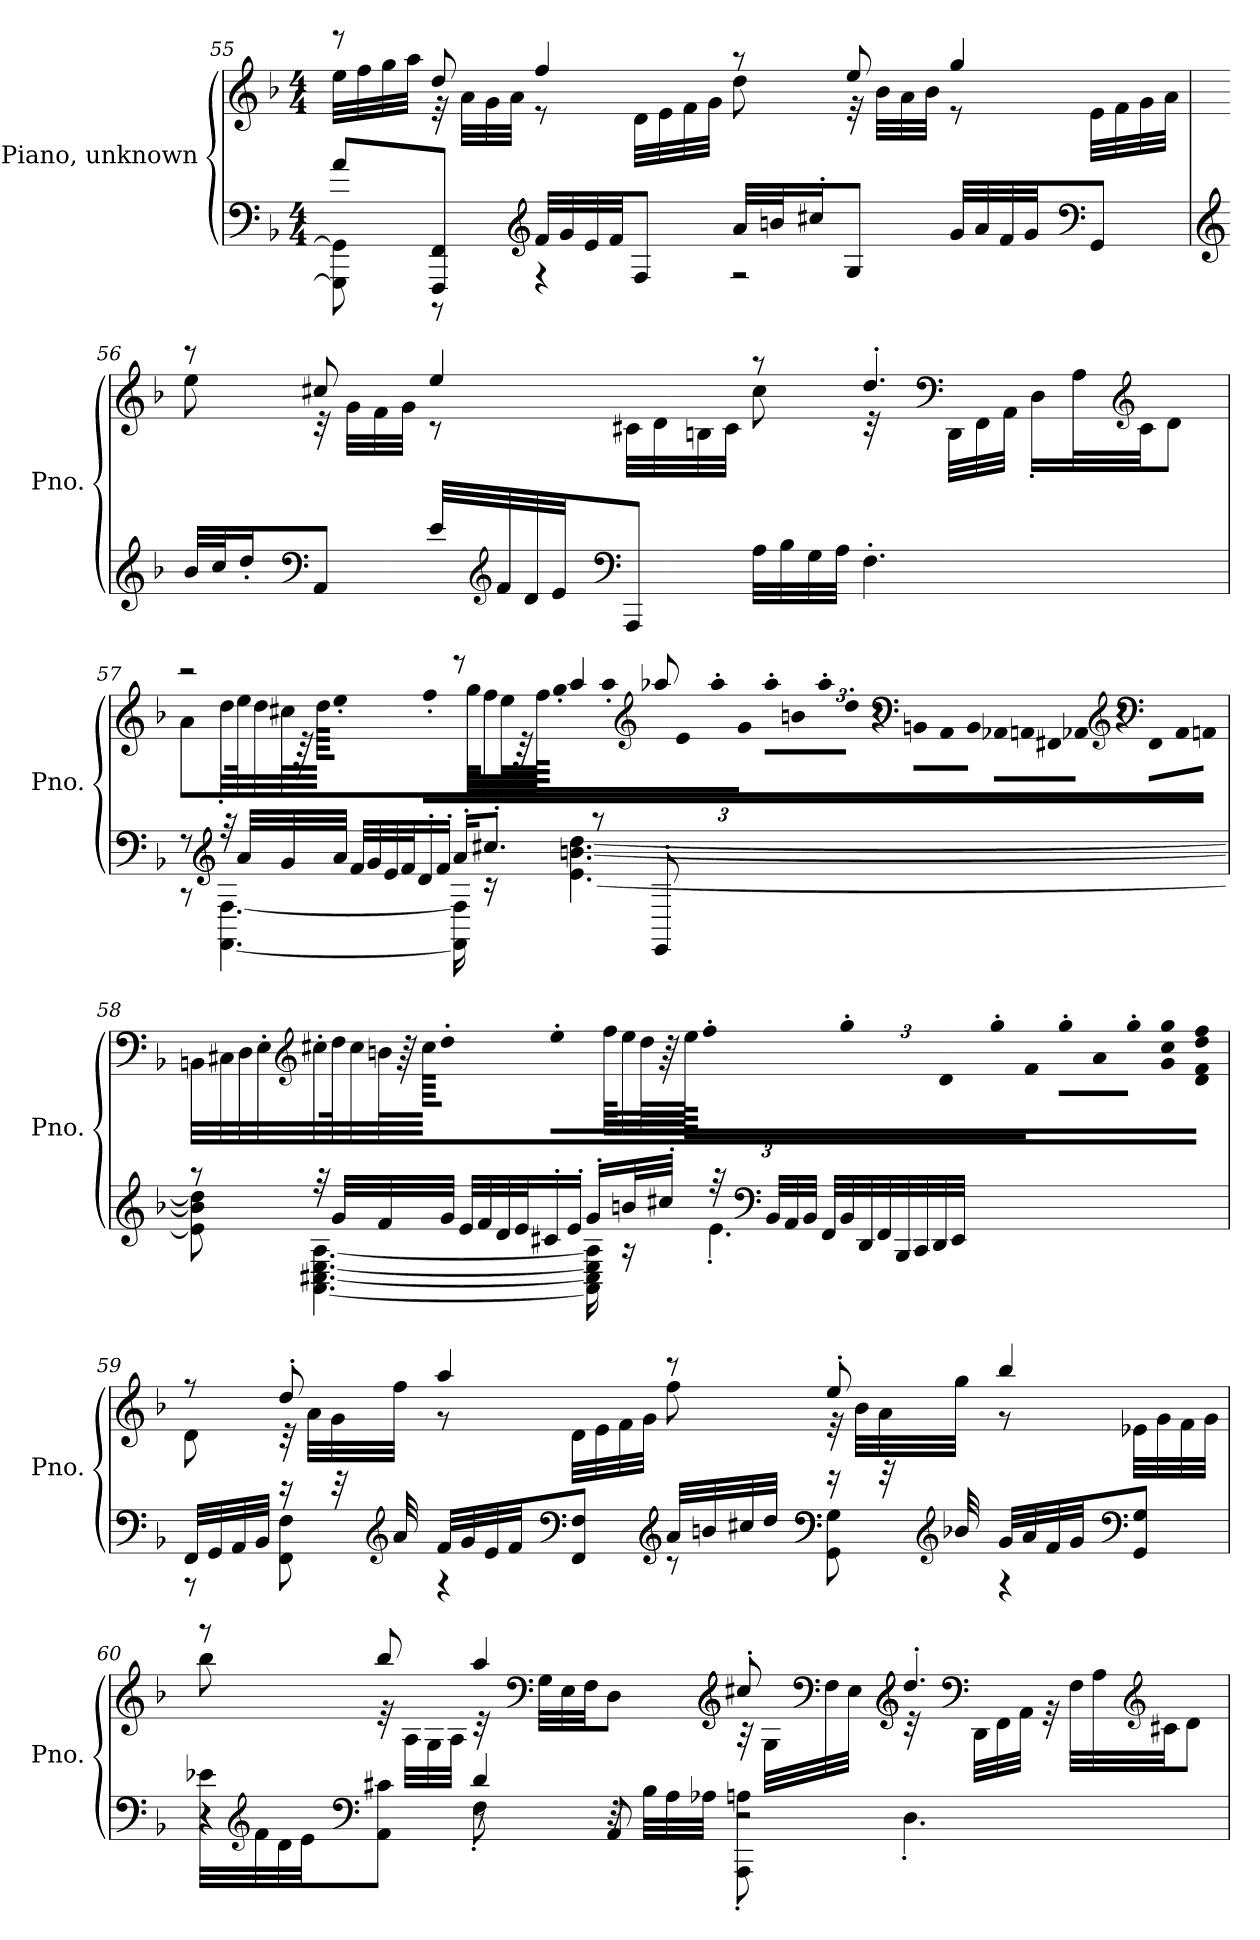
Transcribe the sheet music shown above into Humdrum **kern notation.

**kern	**kern
*part1	*part1
*staff2	*staff1
*I"Piano, unknown	*
*I'Pno.	*
!!LO:LB:g=z
*clefF4	*clefG2
*k[b-]	*k[b-]
*M4/4	*M4/4
=55	=55
*^	*^
8a/L	8GGG\] 8GG\]	8r	32ee\LLL
.	.	.	32ff\
.	.	.	32gg\
.	.	.	32aa\JJJ
8FFF/ 8FF/J	8r	8dd/	32r
.	.	.	32a\LLL
.	.	.	32g\
.	.	.	32a\JJJ
*clefG2	*	*	*
32f/LLL	4r	4ff/	8r
32g/	.	.	.
32e/	.	.	.
32f/JJ	.	.	.
8F/J	.	.	32d\LLL
.	.	.	32e\
.	.	.	32f\
.	.	.	32g\JJJ
32a/LLL	2r	8r	8dd\
32bn/J	.	.	.
16cc#X'/J	.	.	.
8G/J	.	8ee/	32r
.	.	.	32b-\LLL
.	.	.	32a\
.	.	.	32b-\JJJ
32g/LLL	.	4gg/	8r
32a/	.	.	.
32f/	.	.	.
32g/JJ	.	.	.
*clefF4	*	*	*
8GG/J	.	.	32e\LLL
.	.	.	32f\
.	.	.	32g\
.	.	.	32a\JJJ
*v	*v	*	*
!!LO:PB:g=z	!!
=56	=56	=56
*clefG2	*	*
32b-/LLL	8r	8ee\
32cc/J	.	.
16dd'/J	.	.
*clefF4	*	*
8AA/J	8cc#X/	32r
.	.	32g\LLL
.	.	32f\
.	.	32g\JJJ
32e/LLL	4ee/	8r
*clefG2	*	*
32f/	.	.
32d/	.	.
32e/JJ	.	.
*clefF4	*	*
8AAA/J	.	32c#X\LLL
.	.	32d\
.	.	32Bn\
.	.	32c#\JJJ
32A\LLL	8r	8cc#\
32B-\	.	.
32G\	.	.
32A\JJJ	.	.
4.F'\	4.dd'/	32r
*	*clefF4	*
.	.	32DD\LLL
.	.	32FF\
.	.	32AA\JJJ
.	.	16D'\LL
.	.	32A\L
*	*clefG2	*
.	.	32c#\JJ
.	.	8d\J
!!LO:LB:g=z	!!
=57	=57	=57
*^	*	*
8r	8r	2r	8a\L
*clefG2	*	*	*
32r	[4.FF\ [4.F\	.	32dd'\LL
*	*	*	*Xbrackettup
32a/LLL	.	.	96ee\K
.	.	.	48dd\
*	*	*	*brackettup
32g/	.	.	96cc#X\JJJk
.	.	.	96r
.	.	.	96dd\KLLL
32a/JJJ	.	.	32ee'\JJJ
32f/LLL	.	.	32ff'\LLL
*	*	*	*Xbrackettup
32g/	.	.	96gg\K
.	.	.	48ff\
*	*	*	*brackettup
32e/	.	.	96ee\JJJk
.	.	.	96r
.	.	.	96ff\KLLL
32f/J	.	.	32gg'\
16d'/	.	.	32aa'\
.	.	.	32e\
16f'/JJ	.	.	32aa'\
.	.	.	32g\JJJ
16a'/KL	16FF\] 16F\]	8r	32aa'\LLL
.	.	.	32bn\
8.cc#X'/J	16r	.	32aa'\
.	.	.	32dd'\JJJ
.	[4.e\ [4.bn\ [4.dd\	4aa/	32r
*	*	*clefF4	*
.	.	.	32BBn\LLL
.	.	.	32AA\
.	.	.	32BB\JJJ
8r	.	.	32AA-X\LLL
.	.	.	32AAn\
.	.	.	32FF#X\
.	.	.	32AA-X\JJJ
*	*	*clefG2	*
8EE'/	.	8aa-X/	32r
*	*	*clefF4	*
.	.	.	32FF#\LLL
.	.	.	32AA-\
.	.	.	32AAn\JJJ
*	*	*v	*v
!!LO:LB:g=z
=58	=58	=58
8r	8e\] 8b\] 8dd\]	32BBn\LLL
.	.	32C#X\
.	.	32D\
.	.	32E'\
*	*	*clefG2
32r	[4.AA\ [4.C#X\ [4.E\ [4.A\	32cc#X'\
*	*	*Xbrackettup
32g/LLL	.	96dd\K
.	.	48cc#\
*	*	*brackettup
32f/	.	96bn\JJJk
.	.	96r
.	.	96cc#\KLLL
32g/JJJ	.	32dd'\JJJ
32e/LLL	.	32ee'\LLL
*	*	*Xbrackettup
32f/	.	96ff\K
.	.	48ee\
*	*	*brackettup
32d/	.	96dd\JJJk
.	.	96r
.	.	96ee\KLLL
32e/J	.	32ff'\
16c#X'/	.	32gg'\
.	.	32d\
16e'/JJ	.	32gg'\
.	.	32f\JJJ
16g'/LL	16AA\] 16C#\] 16E\] 16A\]	32gg'\LLL
.	.	32a\J
32bn/L	16r	16gg'\JJ
32cc#X'/JJJ	.	.
32r	4.e'\	4g\ 4cc#\ 4gg\
*clefF4	*	*
32BB-/LLL	.	.
32AA/	.	.
32BB-/JJJ	.	.
32FF/LLL	.	.
32BB-/	.	.
32DD/	.	.
32FF/	.	.
32BBB-/	.	8d/ 8f/ 8dd/ 8ff/
32CC/	.	.
32DD/	.	.
32EE/JJJ	.	.
!!LO:LB:g=z
=59	=59	=59
*	*	*^
32FF/LLL	8r	8r	8d\
32GG/	.	.	.
32AA/	.	.	.
32BB-/JJJ	.	.	.
16r	8FF\ 8F\	8dd'/	32r
.	.	.	32a\LLL
32r	.	.	32g\
*clefG2	*	*	*
32a/	.	.	32ff\JJJ
32f/LLL	4r	4aa/	8r
32g/	.	.	.
32e/	.	.	.
32f/JJ	.	.	.
*clefF4	*	*	*
8FF/ 8F/J	.	.	32d\LLL
.	.	.	32e\
.	.	.	32f\
.	.	.	32g\JJJ
*clefG2	*	*	*
32a/LLL	8r	8r	8ff\
32bn/	.	.	.
32cc#X/	.	.	.
32dd/JJJ	.	.	.
*clefF4	*	*	*
16r	8GG\ 8G\	8ee'/	32r
.	.	.	32b-\LLL
32r	.	.	32a\
*clefG2	*	*	*
32b-X/	.	.	32gg\JJJ
32g/LLL	4r	4bb-/	8r
32a/	.	.	.
32f/	.	.	.
32g/JJ	.	.	.
*clefF4	*	*	*
8GG/ 8G/J	.	.	32e-X\LLL
.	.	.	32g\
.	.	.	32f\
.	.	.	32g\JJJ
!!LO:LB:g=z	!!
=60	=60	=60	=60
*	*^	*	*
4r	32e-X\LLL	4r	8r	8bb-\
*clefG2	*	*	*	*
.	32f\	.	.	.
.	32d\	.	.	.
.	32e-\JJ	.	.	.
*clefF4	*	*	*	*
.	8AA\ 8c#X\J	.	8bb-/	32r
.	.	.	.	32A\LLL
.	.	.	.	32G\
.	.	.	.	32A\JJJ
4d/	8F'\	8r	4aa/	32r
*	*	*	*clefF4	*
.	.	.	.	32G\LLL
.	.	.	.	32E\
.	.	.	.	32F\JJ
.	32r	8AA/	.	8D\J
.	32B-\LLL	.	.	.
.	32A\	.	.	.
.	32A-X\JJJ	.	.	.
*	*	*	*clefG2	*
2r	8AAA\' 8An\'	2r	8cc#X'/	32r
.	.	.	.	32G\LLL
*	*	*	*clefF4	*
.	.	.	.	32F\
.	.	.	.	32E\JJJ
*	*	*	*clefG2	*
.	4.D'\	.	4.dd'/	32r
*	*	*	*clefF4	*
.	.	.	.	32DD\LLL
.	.	.	.	32FF\
.	.	.	.	32AA\JJJ
.	.	.	.	32r
.	.	.	.	32F\LLL
.	.	.	.	32A\
*	*	*	*clefG2	*
.	.	.	.	32c#X\JJ
.	.	.	.	8d\J
*v	*v	*v	*	*
*	*v	*v
=	=
*-	*-
